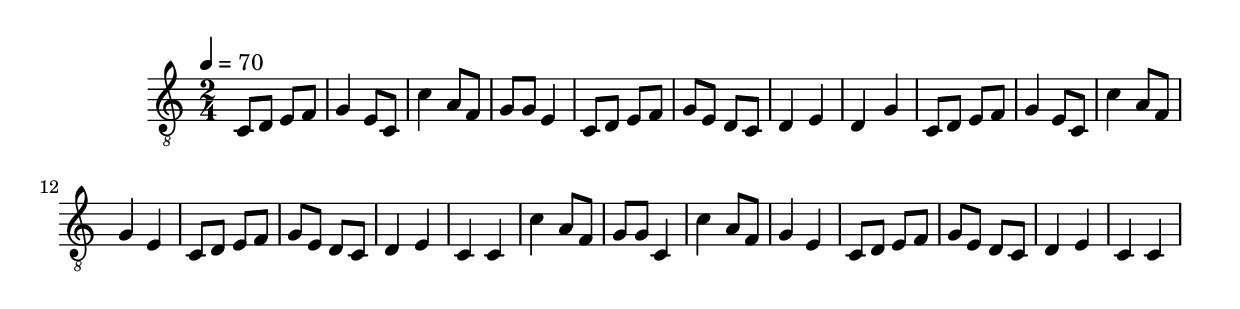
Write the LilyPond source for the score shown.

\version "2.20.0"

symbols =  {
  \time 2/4
  \tempo 4 = 70

  c8 d e f
  g4 e8 c
  c'4 a8 f
  g8 g e4

  c8 d e f
  g8 e d c
  d4 e
  d4 g

  c8 d e f
  g4 e8 c
  c'4 a8 f
  g4 e

  c8 d e f
  g8 e d c
  d4 e
  c4 c

  c'4 a8 f
  g8 g c4
  c'4 a8 f
  g4 e4

  c8 d e f
  g8 e d c
  d4 e
  c4 c
}

\score {
  <<
    \new Staff \with {midiInstrument = "acoustic guitar (nylon)"} {
      \clef "G_8"
      \symbols
    }
  >>

  \midi { }
  \layout { }
}
